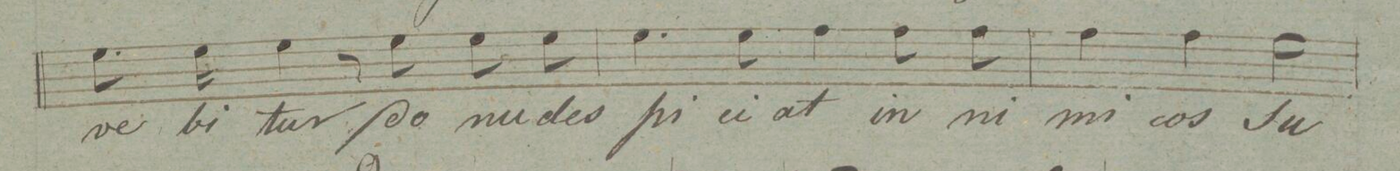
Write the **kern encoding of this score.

**kern	**text	**dynam
*I"Alto.	*	*
*clefC3	*	*
*k[f#c#g#d#]	*	*
*met(c|)	*	*
*M2/2	*	*
8.f#\	-ve-	.
16f#\	-bi-	.
4f#\	-tur	.
8r	.	.
8f#\	do-	.
8f#\	-nu	.
8f#\	des-	.
=61	=61	=61
4.f#\	-pi-	.
8f#\	-ci-	.
4g#\	-at	.
8g#\	in-	.
8g#\	-ni-	.
=62	=62	=62
4g#\	-mi-	.
4g#\	-cos	.
2f#\	Su-	.
=63	=63	=63
*-	*-	*-
